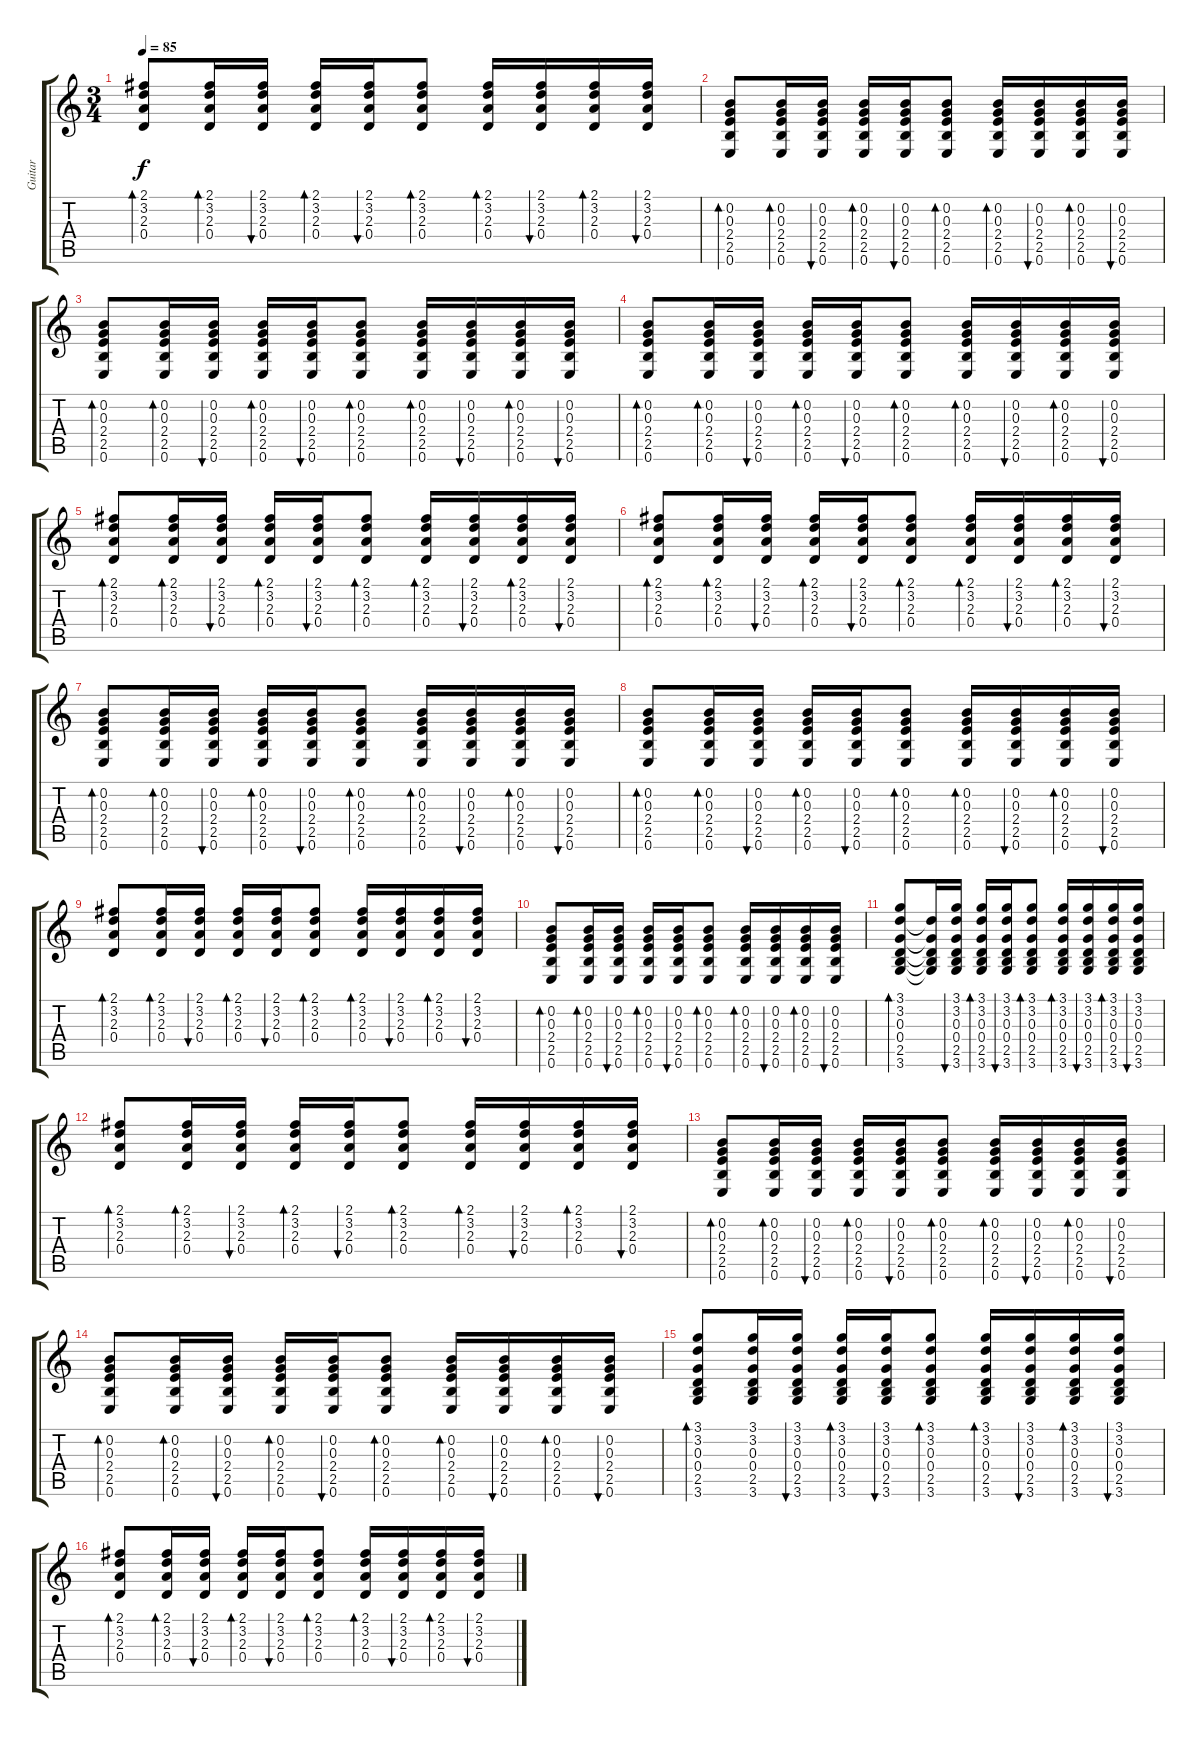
\track ("Guitar" "Guitar") {instrument acousticguitarsteel}
\staff {score tabs}
\tuning (E4 B3 G3 D3 A2 E2) {hide}
\ts (3 4)
\tempo 85
\clef g2
\ks c
(2.1 3.2 2.3 0.4).8{bd 30 dy f} (2.1 3.2 2.3 0.4).16{bd 30} (2.1 3.2 2.3 0.4).16{bu 30} (2.1 3.2 2.3 0.4).16{bd 30} (2.1 3.2 2.3 0.4).16{bu 30} (2.1 3.2 2.3 0.4).8{bd 30} (2.1 3.2 2.3 0.4).16{bd 30} (2.1 3.2 2.3 0.4).16{bu 30} (2.1 3.2 2.3 0.4).16{bd 30} (2.1 3.2 2.3 0.4).16{bu 30} |
(0.2 0.3 2.4 2.5 0.6).8{bd 30} (0.2 0.3 2.4 2.5 0.6).16{bd 30} (0.2 0.3 2.4 2.5 0.6).16{bu 30} (0.2 0.3 2.4 2.5 0.6).16{bd 30} (0.2 0.3 2.4 2.5 0.6).16{bu 30} (0.2 0.3 2.4 2.5 0.6).8{bd 30} (0.2 0.3 2.4 2.5 0.6).16{bd 30} (0.2 0.3 2.4 2.5 0.6).16{bu 30} (0.2 0.3 2.4 2.5 0.6).16{bd 30} (0.2 0.3 2.4 2.5 0.6).16{bu 30} |
(0.2 0.3 2.4 2.5 0.6).8{bd 30 volume 11} (0.2 0.3 2.4 2.5 0.6).16{bd 30} (0.2 0.3 2.4 2.5 0.6).16{bu 30} (0.2 0.3 2.4 2.5 0.6).16{bd 30} (0.2 0.3 2.4 2.5 0.6).16{bu 30} (0.2 0.3 2.4 2.5 0.6).8{bd 30} (0.2 0.3 2.4 2.5 0.6).16{bd 30} (0.2 0.3 2.4 2.5 0.6).16{bu 30} (0.2 0.3 2.4 2.5 0.6).16{bd 30} (0.2 0.3 2.4 2.5 0.6).16{bu 30} |
(0.2 0.3 2.4 2.5 0.6).8{bd 30} (0.2 0.3 2.4 2.5 0.6).16{bd 30} (0.2 0.3 2.4 2.5 0.6).16{bu 30} (0.2 0.3 2.4 2.5 0.6).16{bd 30} (0.2 0.3 2.4 2.5 0.6).16{bu 30} (0.2 0.3 2.4 2.5 0.6).8{bd 30} (0.2 0.3 2.4 2.5 0.6).16{bd 30} (0.2 0.3 2.4 2.5 0.6).16{bu 30} (0.2 0.3 2.4 2.5 0.6).16{bd 30} (0.2 0.3 2.4 2.5 0.6).16{bu 30} |
(2.1 3.2 2.3 0.4).8{bd 30} (2.1 3.2 2.3 0.4).16{bd 30} (2.1 3.2 2.3 0.4).16{bu 30} (2.1 3.2 2.3 0.4).16{bd 30} (2.1 3.2 2.3 0.4).16{bu 30} (2.1 3.2 2.3 0.4).8{bd 30} (2.1 3.2 2.3 0.4).16{bd 30} (2.1 3.2 2.3 0.4).16{bu 30} (2.1 3.2 2.3 0.4).16{bd 30} (2.1 3.2 2.3 0.4).16{bu 30} |
(2.1 3.2 2.3 0.4).8{bd 30} (2.1 3.2 2.3 0.4).16{bd 30} (2.1 3.2 2.3 0.4).16{bu 30} (2.1 3.2 2.3 0.4).16{bd 30} (2.1 3.2 2.3 0.4).16{bu 30} (2.1 3.2 2.3 0.4).8{bd 30} (2.1 3.2 2.3 0.4).16{bd 30} (2.1 3.2 2.3 0.4).16{bu 30} (2.1 3.2 2.3 0.4).16{bd 30} (2.1 3.2 2.3 0.4).16{bu 30} |
(0.2 0.3 2.4 2.5 0.6).8{bd 30} (0.2 0.3 2.4 2.5 0.6).16{bd 30} (0.2 0.3 2.4 2.5 0.6).16{bu 30} (0.2 0.3 2.4 2.5 0.6).16{bd 30} (0.2 0.3 2.4 2.5 0.6).16{bu 30} (0.2 0.3 2.4 2.5 0.6).8{bd 30} (0.2 0.3 2.4 2.5 0.6).16{bd 30} (0.2 0.3 2.4 2.5 0.6).16{bu 30} (0.2 0.3 2.4 2.5 0.6).16{bd 30} (0.2 0.3 2.4 2.5 0.6).16{bu 30} |
(0.2 0.3 2.4 2.5 0.6).8{bd 30} (0.2 0.3 2.4 2.5 0.6).16{bd 30} (0.2 0.3 2.4 2.5 0.6).16{bu 30} (0.2 0.3 2.4 2.5 0.6).16{bd 30} (0.2 0.3 2.4 2.5 0.6).16{bu 30} (0.2 0.3 2.4 2.5 0.6).8{bd 30} (0.2 0.3 2.4 2.5 0.6).16{bd 30} (0.2 0.3 2.4 2.5 0.6).16{bu 30} (0.2 0.3 2.4 2.5 0.6).16{bd 30} (0.2 0.3 2.4 2.5 0.6).16{bu 30} |
(2.1 3.2 2.3 0.4).8{bd 30} (2.1 3.2 2.3 0.4).16{bd 30} (2.1 3.2 2.3 0.4).16{bu 30} (2.1 3.2 2.3 0.4).16{bd 30} (2.1 3.2 2.3 0.4).16{bu 30} (2.1 3.2 2.3 0.4).8{bd 30} (2.1 3.2 2.3 0.4).16{bd 30} (2.1 3.2 2.3 0.4).16{bu 30} (2.1 3.2 2.3 0.4).16{bd 30} (2.1 3.2 2.3 0.4).16{bu 30} |
(0.2 0.3 2.4 2.5 0.6).8{bd 30} (0.2 0.3 2.4 2.5 0.6).16{bd 30} (0.2 0.3 2.4 2.5 0.6).16{bu 30} (0.2 0.3 2.4 2.5 0.6).16{bd 30} (0.2 0.3 2.4 2.5 0.6).16{bu 30} (0.2 0.3 2.4 2.5 0.6).8{bd 30} (0.2 0.3 2.4 2.5 0.6).16{bd 30} (0.2 0.3 2.4 2.5 0.6).16{bu 30} (0.2 0.3 2.4 2.5 0.6).16{bd 30} (0.2 0.3 2.4 2.5 0.6).16{bu 30} |
(3.1 3.2 0.3 0.4 2.5 3.6).8{bd 30} (3.2{t} 0.3{t} 0.4{t} 2.5{t} 3.6{t}).16 (3.1 3.2 0.3 0.4 2.5 3.6).16{bu 30} (3.1 3.2 0.3 0.4 2.5 3.6).16{bd 30} (3.1 3.2 0.3 0.4 2.5 3.6).16{bu 30} (3.1 3.2 0.3 0.4 2.5 3.6).8{bd 30} (3.1 3.2 0.3 0.4 2.5 3.6).16{bd 30} (3.1 3.2 0.3 0.4 2.5 3.6).16{bu 30} (3.1 3.2 0.3 0.4 2.5 3.6).16{bd 30} (3.1 3.2 0.3 0.4 2.5 3.6).16{bu 30} |
(2.1 3.2 2.3 0.4).8{bd 30} (2.1 3.2 2.3 0.4).16{bd 30} (2.1 3.2 2.3 0.4).16{bu 30} (2.1 3.2 2.3 0.4).16{bd 30} (2.1 3.2 2.3 0.4).16{bu 30} (2.1 3.2 2.3 0.4).8{bd 30} (2.1 3.2 2.3 0.4).16{bd 30} (2.1 3.2 2.3 0.4).16{bu 30} (2.1 3.2 2.3 0.4).16{bd 30} (2.1 3.2 2.3 0.4).16{bu 30} |
(0.2 0.3 2.4 2.5 0.6).8{bd 30} (0.2 0.3 2.4 2.5 0.6).16{bd 30} (0.2 0.3 2.4 2.5 0.6).16{bu 30} (0.2 0.3 2.4 2.5 0.6).16{bd 30} (0.2 0.3 2.4 2.5 0.6).16{bu 30} (0.2 0.3 2.4 2.5 0.6).8{bd 30} (0.2 0.3 2.4 2.5 0.6).16{bd 30} (0.2 0.3 2.4 2.5 0.6).16{bu 30} (0.2 0.3 2.4 2.5 0.6).16{bd 30} (0.2 0.3 2.4 2.5 0.6).16{bu 30} |
(0.2 0.3 2.4 2.5 0.6).8{bd 30} (0.2 0.3 2.4 2.5 0.6).16{bd 30} (0.2 0.3 2.4 2.5 0.6).16{bu 30} (0.2 0.3 2.4 2.5 0.6).16{bd 30} (0.2 0.3 2.4 2.5 0.6).16{bu 30} (0.2 0.3 2.4 2.5 0.6).8{bd 30} (0.2 0.3 2.4 2.5 0.6).16{bd 30} (0.2 0.3 2.4 2.5 0.6).16{bu 30} (0.2 0.3 2.4 2.5 0.6).16{bd 30} (0.2 0.3 2.4 2.5 0.6).16{bu 30} |
(3.1 3.2 0.3 0.4 2.5 3.6).8{bd 30} (3.1 3.2 0.3 0.4 2.5 3.6).16 (3.1 3.2 0.3 0.4 2.5 3.6).16{bu 30} (3.1 3.2 0.3 0.4 2.5 3.6).16{bd 30} (3.1 3.2 0.3 0.4 2.5 3.6).16{bu 30} (3.1 3.2 0.3 0.4 2.5 3.6).8{bd 30} (3.1 3.2 0.3 0.4 2.5 3.6).16{bd 30} (3.1 3.2 0.3 0.4 2.5 3.6).16{bu 30} (3.1 3.2 0.3 0.4 2.5 3.6).16{bd 30} (3.1 3.2 0.3 0.4 2.5 3.6).16{bu 30} |
(2.1 3.2 2.3 0.4).8{bd 30} (2.1 3.2 2.3 0.4).16{bd 30} (2.1 3.2 2.3 0.4).16{bu 30} (2.1 3.2 2.3 0.4).16{bd 30} (2.1 3.2 2.3 0.4).16{bu 30} (2.1 3.2 2.3 0.4).8{bd 30} (2.1 3.2 2.3 0.4).16{bd 30} (2.1 3.2 2.3 0.4).16{bu 30} (2.1 3.2 2.3 0.4).16{bd 30} (2.1 3.2 2.3 0.4).16{bu 30}
